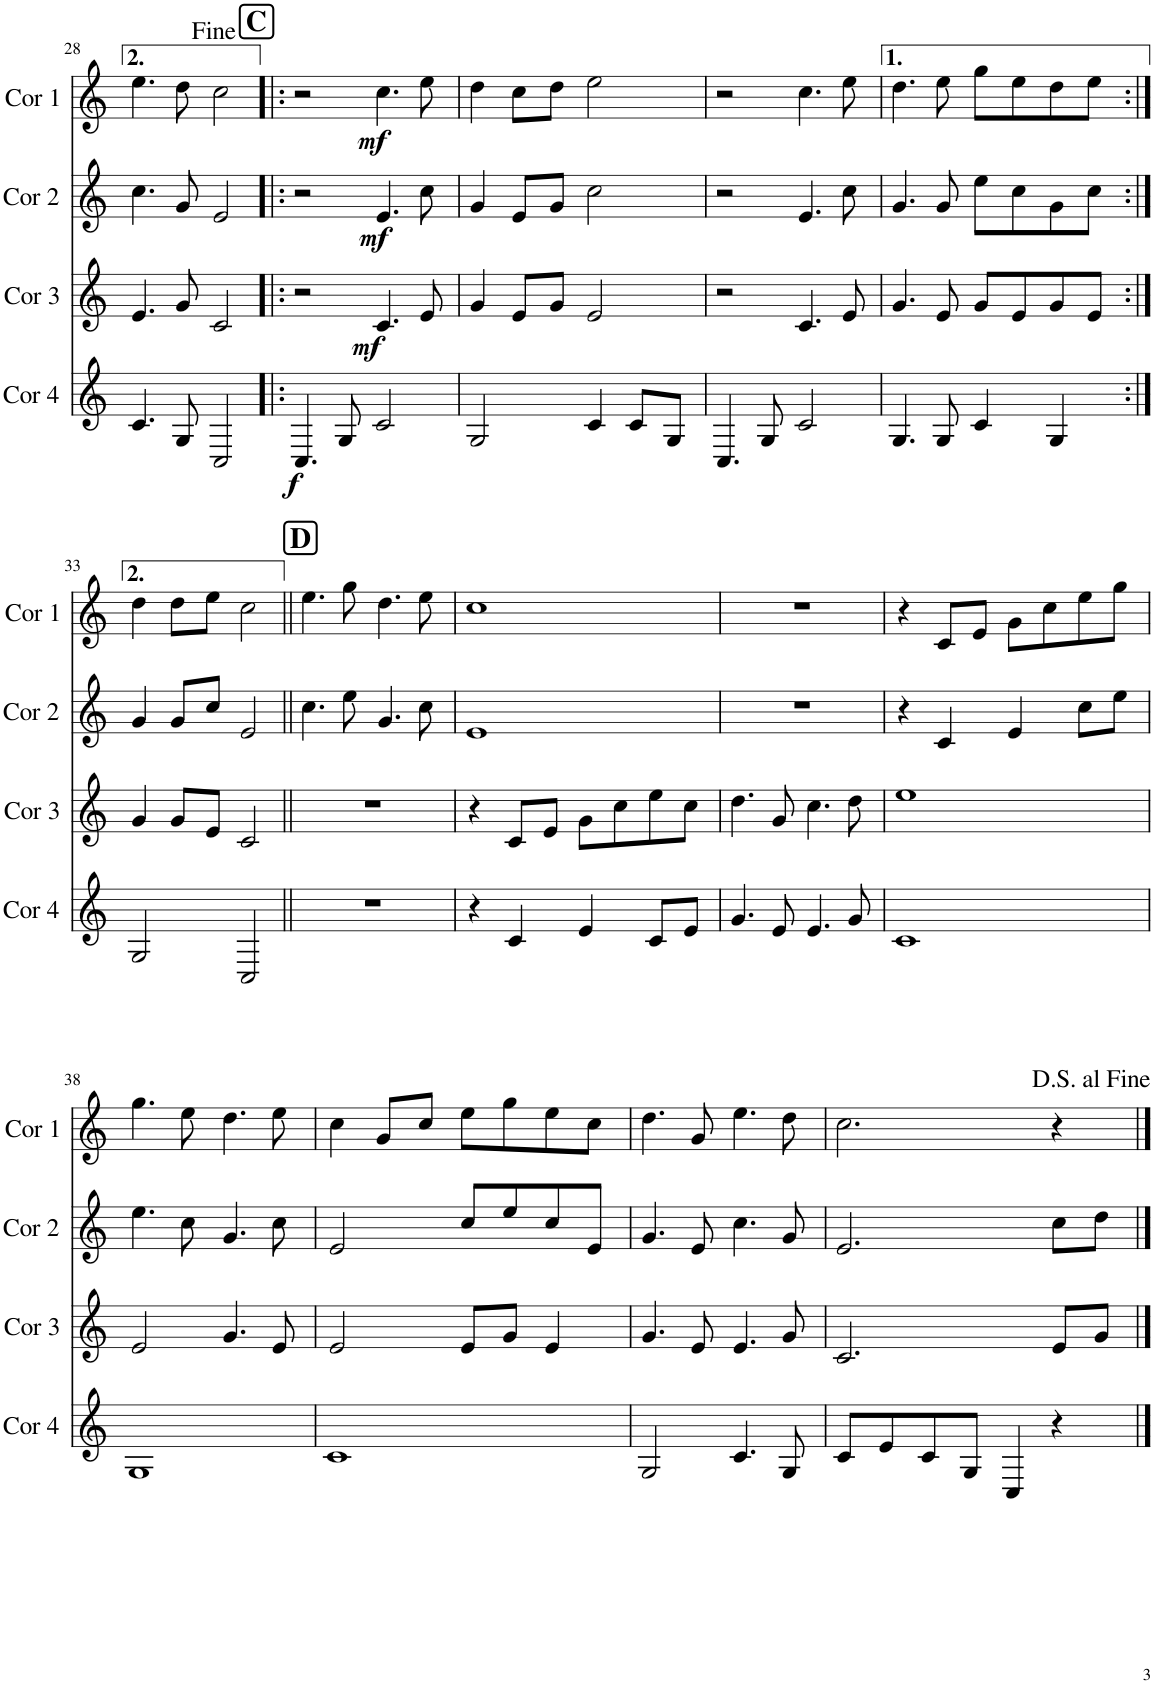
**kern	**dynam	**kern	**dynam	**kern	**dynam	**kern	**dynam
*part4	*part4	*part3	*part3	*part2	*part2	*part1	*part1
*staff4	*staff4	*staff3	*staff3	*staff2	*staff2	*staff1	*staff1
*I"Cor 4	*	*I"Cor 3	*	*I"Cor 2	*	*I"Cor 1	*
*I'Cor 4	*	*I'Cor 3	*	*I'Cor 2	*	*I'Cor 1	*
!!LO:PB:g=z
*clefG2	*	*clefG2	*	*clefG2	*	*clefG2	*
*Trd4c7	*	*Trd4c7	*	*Trd4c7	*	*Trd4c7	*
*k[]	*	*k[]	*	*k[]	*	*k[]	*
*M4/4	*	*M4/4	*	*M4/4	*	*M4/4	*
=28	=28	=28	=28	=28	=28	=28	=28
4.c/	.	4.e/	.	4.cc\	.	4.ee\	.
8G/	.	8g/	.	8g/	.	8dd\	.
2C/	.	2c/	.	2e/	.	2cc\	.
!!LO:REH:place=s1:a:B:cj:fs=14:t=C
=29!|:	=29!|:	=29!|:	=29!|:	=29!|:	=29!|:	=29!|:	=29!|:
!	!LO:DY:b	!	!	!	!	!	!
4.C/	f	2r	.	2r	.	2r	.
8G/	.	.	.	.	.	.	.
!	!	!	!LO:DY:b	!	!LO:DY:b	!	!LO:DY:b
2c/	.	4.c/	mf	4.e/	mf	4.cc\	mf
.	.	8e/	.	8cc\	.	8ee\	.
=30	=30	=30	=30	=30	=30	=30	=30
2G/	.	4g/	.	4g/	.	4dd\	.
.	.	8e/L	.	8e/L	.	8cc\L	.
.	.	8g/J	.	8g/J	.	8dd\J	.
4c/	.	2e/	.	2cc\	.	2ee\	.
8c/L	.	.	.	.	.	.	.
8G/J	.	.	.	.	.	.	.
=31	=31	=31	=31	=31	=31	=31	=31
4.C/	.	2r	.	2r	.	2r	.
8G/	.	.	.	.	.	.	.
2c/	.	4.c/	.	4.e/	.	4.cc\	.
.	.	8e/	.	8cc\	.	8ee\	.
=32	=32	=32	=32	=32	=32	=32	=32
4.G/	.	4.g/	.	4.g/	.	4.dd\	.
8G/	.	8e/	.	8g/	.	8ee\	.
4c/	.	8g/L	.	8ee\L	.	8gg\L	.
.	.	8e/	.	8cc\	.	8ee\	.
4G/	.	8g/	.	8g\	.	8dd\	.
.	.	8e/J	.	8cc\J	.	8ee\J	.
!!LO:LB:g=z
=33:|!	=33:|!	=33:|!	=33:|!	=33:|!	=33:|!	=33:|!	=33:|!
2G/	.	4g/	.	4g/	.	4dd\	.
.	.	8g/L	.	8g/L	.	8dd\L	.
.	.	8e/J	.	8cc/J	.	8ee\J	.
2C/	.	2c/	.	2e/	.	2cc\	.
!!LO:REH:place=s1:a:B:cj:fs=14:t=D
=34||	=34||	=34||	=34||	=34||	=34||	=34||	=34||
1r	.	1r	.	4.cc\	.	4.ee\	.
.	.	.	.	8ee\	.	8gg\	.
.	.	.	.	4.g/	.	4.dd\	.
.	.	.	.	8cc\	.	8ee\	.
=35	=35	=35	=35	=35	=35	=35	=35
4r	.	4r	.	1e	.	1cc	.
4c/	.	8c/L	.	.	.	.	.
.	.	8e/J	.	.	.	.	.
4e/	.	8g\L	.	.	.	.	.
.	.	8cc\	.	.	.	.	.
8c/L	.	8ee\	.	.	.	.	.
8e/J	.	8cc\J	.	.	.	.	.
=36	=36	=36	=36	=36	=36	=36	=36
4.g/	.	4.dd\	.	1r	.	1r	.
8e/	.	8g/	.	.	.	.	.
4.e/	.	4.cc\	.	.	.	.	.
8g/	.	8dd\	.	.	.	.	.
=37	=37	=37	=37	=37	=37	=37	=37
1c	.	1ee	.	4r	.	4r	.
.	.	.	.	4c/	.	8c/L	.
.	.	.	.	.	.	8e/J	.
.	.	.	.	4e/	.	8g\L	.
.	.	.	.	.	.	8cc\	.
.	.	.	.	8cc\L	.	8ee\	.
.	.	.	.	8ee\J	.	8gg\J	.
!!LO:LB:g=z
=38	=38	=38	=38	=38	=38	=38	=38
1G	.	2e/	.	4.ee\	.	4.gg\	.
.	.	.	.	8cc\	.	8ee\	.
.	.	4.g/	.	4.g/	.	4.dd\	.
.	.	8e/	.	8cc\	.	8ee\	.
=39	=39	=39	=39	=39	=39	=39	=39
1c	.	2e/	.	2e/	.	4cc\	.
.	.	.	.	.	.	8g/L	.
.	.	.	.	.	.	8cc/J	.
.	.	8e/L	.	8cc/L	.	8ee\L	.
.	.	8g/J	.	8ee/	.	8gg\	.
.	.	4e/	.	8cc/	.	8ee\	.
.	.	.	.	8e/J	.	8cc\J	.
=40	=40	=40	=40	=40	=40	=40	=40
2G/	.	4.g/	.	4.g/	.	4.dd\	.
.	.	8e/	.	8e/	.	8g/	.
4.c/	.	4.e/	.	4.cc\	.	4.ee\	.
8G/	.	8g/	.	8g/	.	8dd\	.
=41	=41	=41	=41	=41	=41	=41	=41
8c/L	.	2.c/	.	2.e/	.	2.cc\	.
8e/	.	.	.	.	.	.	.
8c/	.	.	.	.	.	.	.
8G/J	.	.	.	.	.	.	.
4C/	.	.	.	.	.	.	.
4r	.	8e/L	.	8cc\L	.	4r	.
.	.	8g/J	.	8dd\J	.	.	.
==	==	==	==	==	==	==	==
*-	*-	*-	*-	*-	*-	*-	*-
